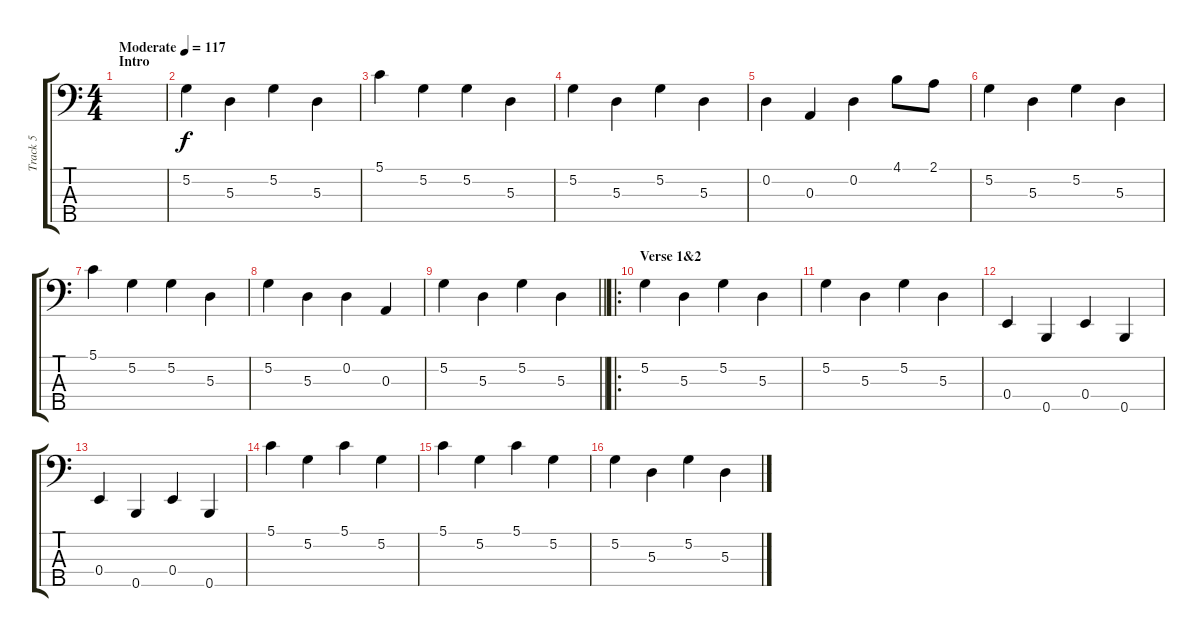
\track ("Track 5" "Track 5") {instrument electricbassfinger}
\staff {score tabs}
\tuning (G2 D2 A1 E1 B0) {hide}
\ts (4 4)
\section ("" "Intro")
\tempo (117 "Moderate")
\clef f4
\ks c
|
5.2.4 5.3.4 5.2.4 5.3.4 |
5.1.4 5.2.4 5.2.4 5.3.4 |
5.2.4 5.3.4 5.2.4 5.3.4 |
0.2.4 0.3.4 0.2.4 4.1.8 2.1.8 |
5.2.4 5.3.4 5.2.4 5.3.4 |
5.1.4 5.2.4 5.2.4 5.3.4 |
5.2.4 5.3.4 0.2.4 0.3.4 |
\barLineRight lightlight
5.2.4 5.3.4 5.2.4 5.3.4 |
\ro
\section ("" "Verse 1&2")
5.2.4 5.3.4 5.2.4 5.3.4 |
5.2.4 5.3.4 5.2.4 5.3.4 |
0.4.4 0.5.4 0.4.4 0.5.4 |
0.4.4 0.5.4 0.4.4 0.5.4 |
5.1.4 5.2.4 5.1.4 5.2.4 |
5.1.4 5.2.4 5.1.4 5.2.4 |
5.2.4 5.3.4 5.2.4 5.3.4
